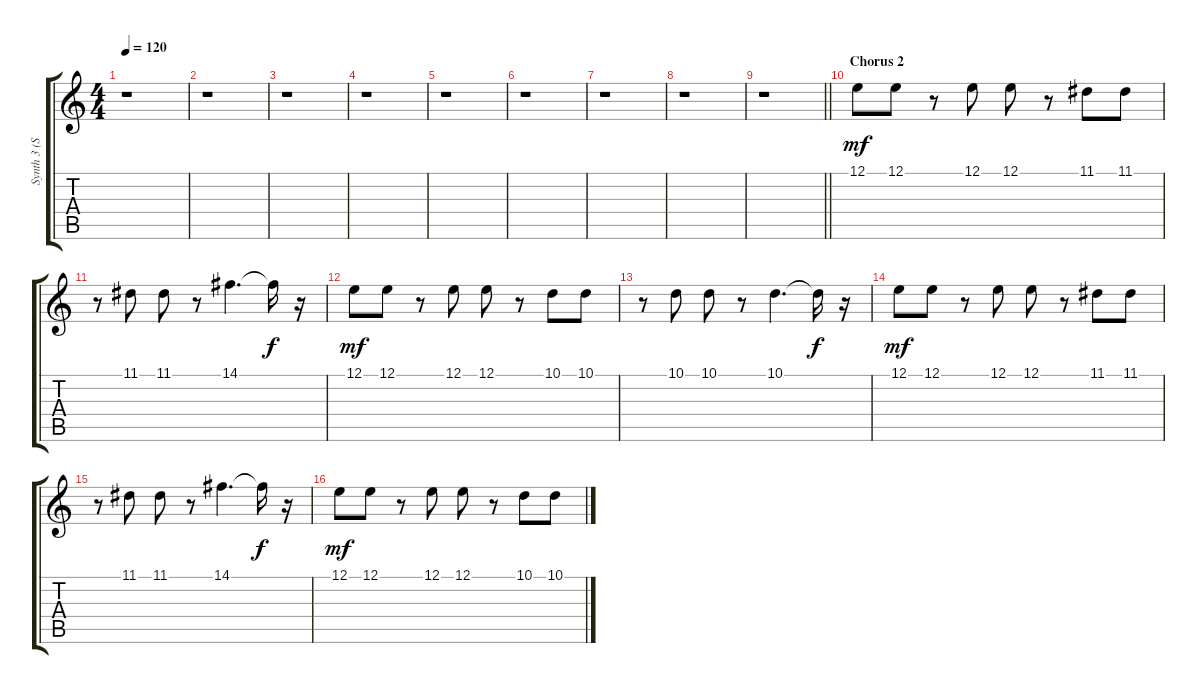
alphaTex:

\track ("Synth 3 (Strings)" "Synth 3 (S") {instrument stringensemble1}
\staff {score tabs}
\tuning (E4 B3 G3 D3 A2 E2) {hide}
\ts (4 4)
\tempo 120
\clef g2
\ks c
r.1{dy f} |
r.1 |
r.1 |
r.1 |
r.1 |
r.1 |
r.1 |
r.1 |
\barLineRight lightlight
r.1 |
\section ("" "Chorus 2")
12.1.8{dy mf volume 8} 12.1.8 r.8 12.1.8 12.1.8 r.8 11.1.8 11.1.8 |
r.8 11.1.8 11.1.8 r.8 14.1.4{d} 14.1{t}.16{dy f} r.16 |
12.1.8{dy mf} 12.1.8 r.8 12.1.8 12.1.8 r.8 10.1.8 10.1.8 |
r.8 10.1.8 10.1.8 r.8 10.1.4{d} 10.1{t}.16{dy f} r.16 |
12.1.8{dy mf} 12.1.8 r.8 12.1.8 12.1.8 r.8 11.1.8 11.1.8 |
r.8 11.1.8 11.1.8 r.8 14.1.4{d} 14.1{t}.16{dy f} r.16 |
12.1.8{dy mf} 12.1.8 r.8 12.1.8 12.1.8 r.8 10.1.8 10.1.8
